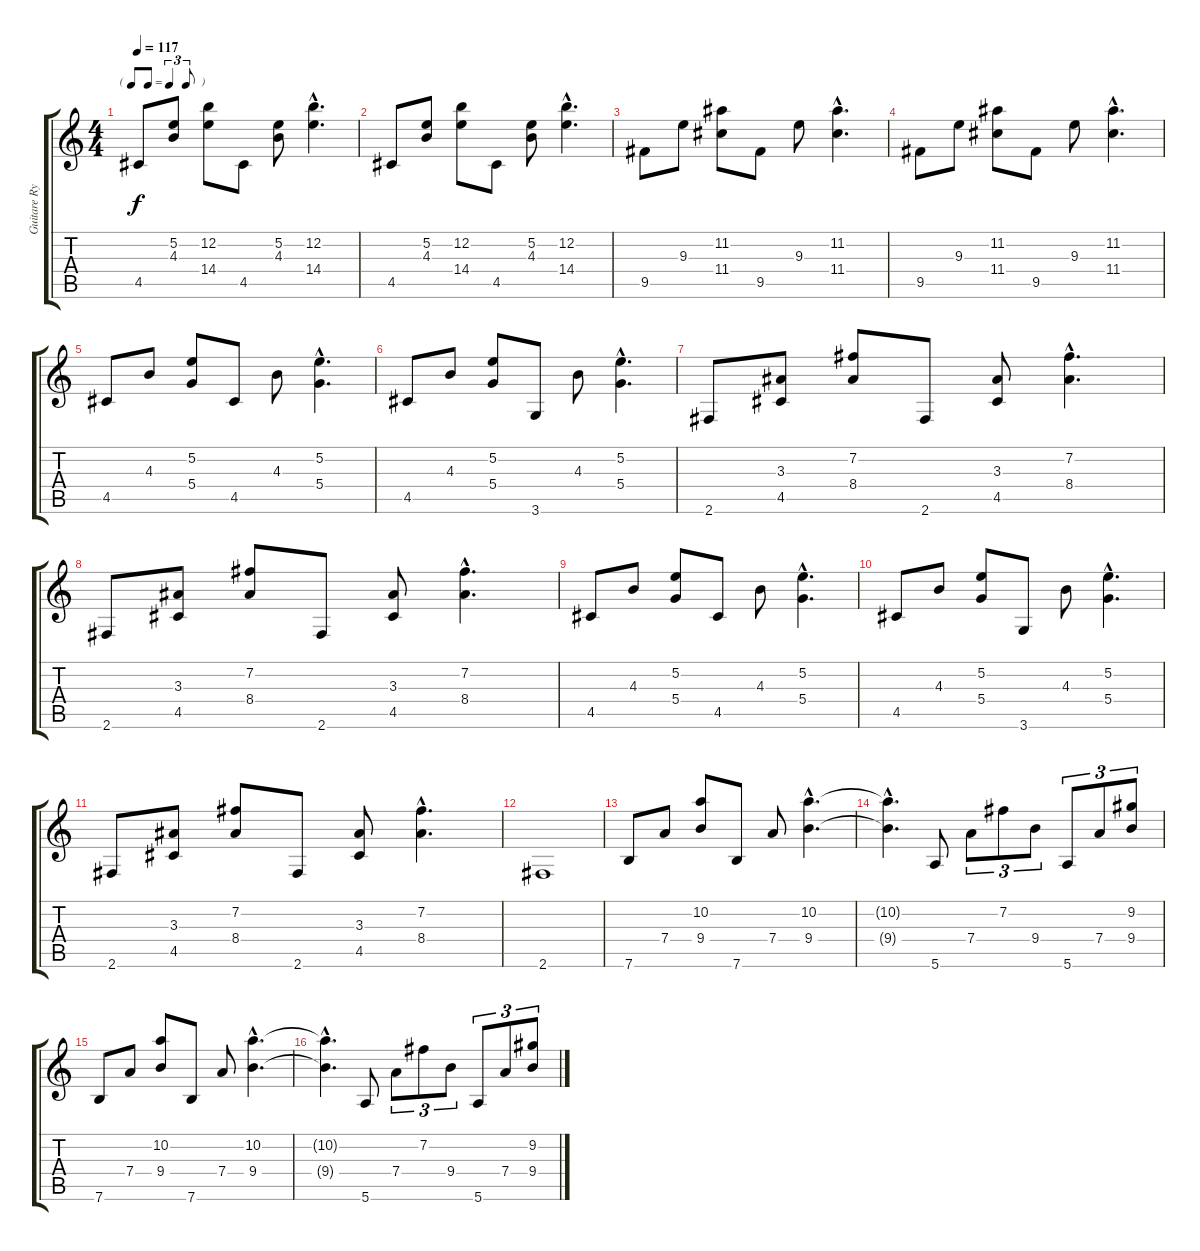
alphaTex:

\track ("Guitare Rythm Tapping" "Guitare Ry") {instrument electricguitarjazz}
\staff {score tabs}
\tuning (E4 B3 G3 D3 A2 E2) {hide}
\ts (4 4)
\tf triplet8th
\tempo 117
\clef g2
\ks c
4.5.8{dy f} (5.2 4.3).8 (12.2 14.4).8 4.5.8 (5.2 4.3).8 (12.2{hac} 14.4{hac}).4{d} |
4.5.8 (5.2 4.3).8 (12.2 14.4).8 4.5.8 (5.2 4.3).8 (12.2{hac} 14.4{hac}).4{d} |
9.5.8 9.3.8 (11.2 11.4).8 9.5.8 9.3.8 (11.2{hac} 11.4{hac}).4{d} |
9.5.8 9.3.8 (11.2 11.4).8 9.5.8 9.3.8 (11.2{hac} 11.4{hac}).4{d} |
4.5.8 4.3.8 (5.2 5.4).8 4.5.8 4.3.8 (5.2{hac} 5.4{hac}).4{d} |
4.5.8 4.3.8 (5.2 5.4).8 3.6.8 4.3.8 (5.2{hac} 5.4{hac}).4{d} |
2.6.8 (3.3 4.5).8 (7.2 8.4).8 2.6.8 (3.3 4.5).8 (7.2{hac} 8.4{hac}).4{d} |
2.6.8 (3.3 4.5).8 (7.2 8.4).8 2.6.8 (3.3 4.5).8 (7.2{hac} 8.4{hac}).4{d} |
4.5.8 4.3.8 (5.2 5.4).8 4.5.8 4.3.8 (5.2{hac} 5.4{hac}).4{d} |
4.5.8 4.3.8 (5.2 5.4).8 3.6.8 4.3.8 (5.2{hac} 5.4{hac}).4{d} |
2.6.8 (3.3 4.5).8 (7.2 8.4).8 2.6.8 (3.3 4.5).8 (7.2{hac} 8.4{hac}).4{d} |
2.6.1 |
7.6.8 7.4.8 (10.2 9.4).8 7.6.8 7.4.8 (10.2{hac} 9.4{hac}).4{d} |
(10.2{hac t} 9.4{hac t}).4{d} 5.6.8 7.4.8{tu (3 2)} 7.2.8{tu (3 2)} 9.4.8{tu (3 2)} 5.6.8{tu (3 2)} 7.4.8{tu (3 2)} (9.2 9.4).8{tu (3 2)} |
7.6.8 7.4.8 (10.2 9.4).8 7.6.8 7.4.8 (10.2{hac} 9.4{hac}).4{d} |
(10.2{hac t} 9.4{hac t}).4{d} 5.6.8 7.4.8{tu (3 2)} 7.2.8{tu (3 2)} 9.4.8{tu (3 2)} 5.6.8{tu (3 2)} 7.4.8{tu (3 2)} (9.2 9.4).8{tu (3 2)}
